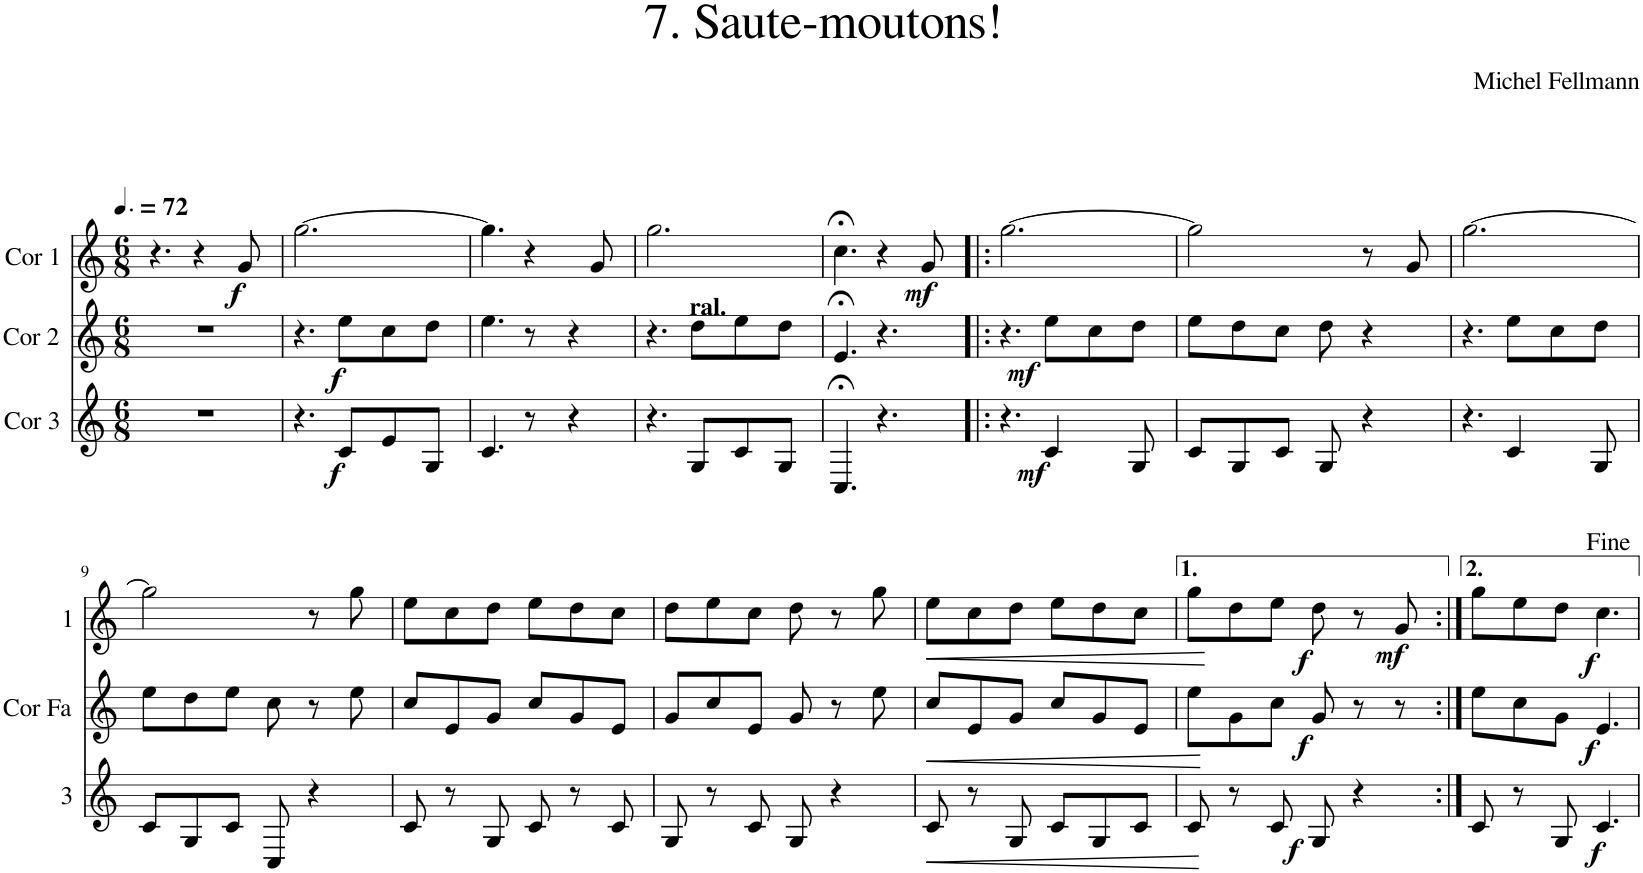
**kern	**dynam	**kern	**dynam	**kern	**dynam
*part3	*part3	*part2	*part2	*part1	*part1
*staff3	*staff3	*staff2	*staff2	*staff1	*staff1
*I"Cor 3	*	*I"Cor 2	*	*I"Cor 1	*
*clefG2	*	*clefG2	*	*clefG2	*
*Trd4c7	*	*Trd4c7	*	*Trd4c7	*
*k[]	*	*k[]	*	*k[]	*
*M6/8	*	*M6/8	*	*M6/8	*
*MM108	*	*MM108	*	*MM108	*
=1	=1	=1	=1	=1	=1
2.r	.	2.r	.	4.r	.
.	.	.	.	4r	.
!	!	!	!	!	!LO:DY:b
.	.	.	.	8g/	f
=2	=2	=2	=2	=2	=2
4.r	.	4.r	.	[2.gg\	.
!	!LO:DY:b	!	!LO:DY:b	!	!
8c/L	f	8ee\L	f	.	.
8e/	.	8cc\	.	.	.
8G/J	.	8dd\J	.	.	.
=3	=3	=3	=3	=3	=3
4.c/	.	4.ee\	.	4.gg\]	.
8r	.	8r	.	4r	.
4r	.	4r	.	.	.
.	.	.	.	8g/	.
=4	=4	=4	=4	=4	=4
4.r	.	4.r	.	2.gg\	.
!	!	!LO:TX:a:B:t=ral.	!	!	!
8G/L	.	8dd\L	.	.	.
8c/	.	8ee\	.	.	.
8G/J	.	8dd\J	.	.	.
=5	=5	=5	=5	=5	=5
4.C;</	.	4.e;</	.	4.cc;<\	.
4.r	.	4.r	.	4r	.
!	!	!	!	!	!LO:DY:b
.	.	.	.	8g/	mf
=6!|:	=6!|:	=6!|:	=6!|:	=6!|:	=6!|:
!	!	!	!LO:DY:b	!	!
4.r	.	4.r	mf	[2.gg\	.
!	!LO:DY:b	!	!	!	!
4c/	mf	8ee\L	.	.	.
.	.	8cc\	.	.	.
8G/	.	8dd\J	.	.	.
=7	=7	=7	=7	=7	=7
8c/L	.	8ee\L	.	2gg\]	.
8G/	.	8dd\	.	.	.
8c/J	.	8cc\J	.	.	.
8G/	.	8dd\	.	.	.
4r	.	4r	.	8r	.
.	.	.	.	8g/	.
=8	=8	=8	=8	=8	=8
4.r	.	4.r	.	[2.gg\	.
4c/	.	8ee\L	.	.	.
.	.	8cc\	.	.	.
8G/	.	8dd\J	.	.	.
!!LO:LB:g=z
=9	=9	=9	=9	=9	=9
8c/L	.	8ee\L	.	2gg\]	.
8G/	.	8dd\	.	.	.
8c/J	.	8ee\J	.	.	.
8C/	.	8cc\	.	.	.
4r	.	8r	.	8r	.
.	.	8ee\	.	8gg\	.
=10	=10	=10	=10	=10	=10
8c/	.	8cc/L	.	8ee\L	.
8r	.	8e/	.	8cc\	.
8G/	.	8g/J	.	8dd\J	.
8c/	.	8cc/L	.	8ee\L	.
8r	.	8g/	.	8dd\	.
8c/	.	8e/J	.	8cc\J	.
=11	=11	=11	=11	=11	=11
8G/	.	8g/L	.	8dd\L	.
8r	.	8cc/	.	8ee\	.
8c/	.	8e/J	.	8cc\J	.
8G/	.	8g/	.	8dd\	.
4r	.	8r	.	8r	.
.	.	8ee\	.	8gg\	.
=12	=12	=12	=12	=12	=12
!	!LO:HP:b	!	!LO:HP:b	!	!LO:HP:b
8c/	<	8cc/L	<	8ee\L	<
8r	.	8e/	.	8cc\	.
8G/	.	8g/J	.	8dd\J	.
8c/L	.	8cc/L	.	8ee\L	.
8G/	.	8g/	.	8dd\	.
8c/J	.	8e/J	.	8cc\J	.
.	[	.	[	.	[
=13	=13	=13	=13	=13	=13
8c/	.	8ee\L	.	8gg\L	.
8r	.	8g\	.	8dd\	.
!	!LO:DY:b	!	!	!	!
8c/	f	8cc\J	.	8ee\J	.
!	!	!	!LO:DY:b	!	!LO:DY:b
8G/	.	8g/	f	8dd\	f
4r	.	8r	.	8r	.
!	!	!	!	!	!LO:DY:b
.	.	8r	.	8g/	mf
=14:|!	=14:|!	=14:|!	=14:|!	=14:|!	=14:|!
8c/	.	8ee\L	.	8gg\L	.
8r	.	8cc\	.	8ee\	.
8G/	.	8g\J	.	8dd\J	.
!	!LO:DY:b	!	!LO:DY:b	!	!LO:DY:b
4.c/	f	4.e/	f	4.cc\	f
=	=	=	=	=	=
*-	*-	*-	*-	*-	*-
